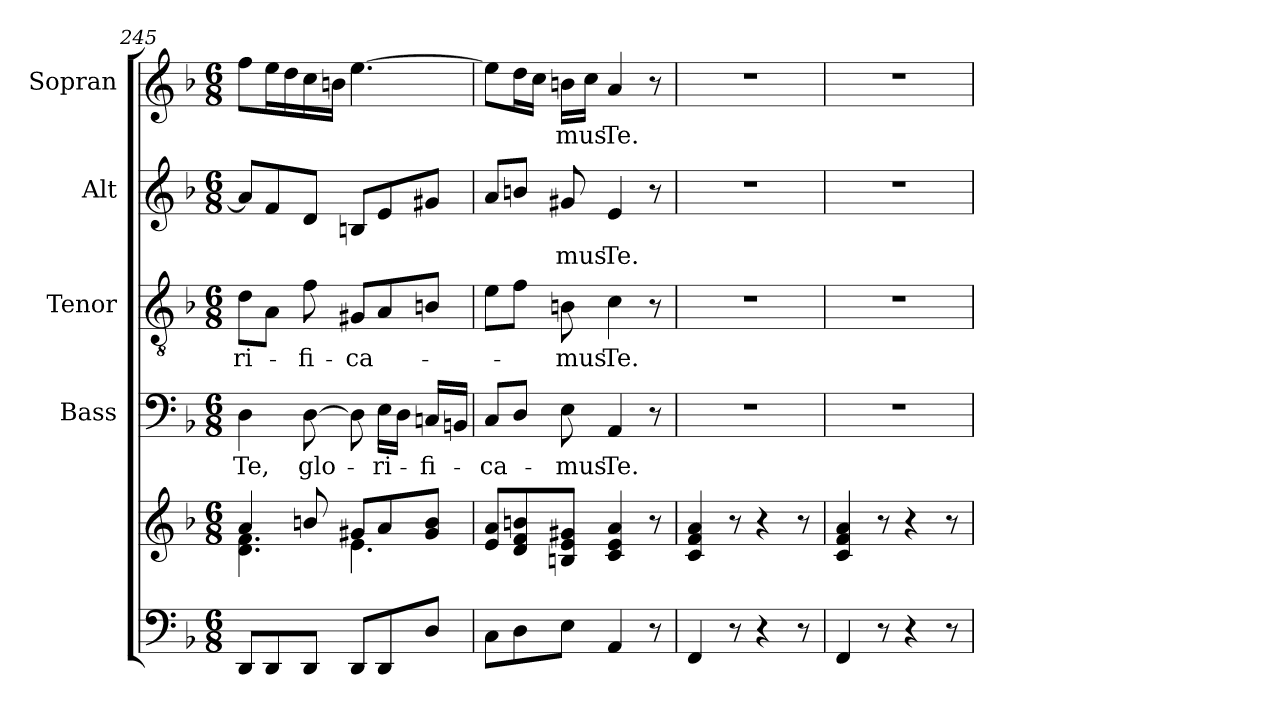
**kern	**kern	**kern	**text	**kern	**text	**kern	**text	**kern	**text
*part5	*part5	*part4	*part4	*part3	*part3	*part2	*part2	*part1	*part1
*staff6	*staff5	*staff4	*staff4	*staff3	*staff3	*staff2	*staff2	*staff1	*staff1
*	*	*I"Bass	*	*I"Tenor	*	*I"Alt	*	*I"Sopran	*
*	*	*I'B.	*	*I'T.	*	*I'A.	*	*I'S.	*
*clefF4	*clefG2	*clefF4	*	*clefGv2	*	*clefG2	*	*clefG2	*
*k[b-]	*k[b-]	*k[b-]	*	*k[b-]	*	*k[b-]	*	*k[b-]	*
*F:	*F:	*F:	*	*F:	*	*F:	*	*F:	*
*M6/8	*M6/8	*M6/8	*	*M6/8	*	*M6/8	*	*M6/8	*
=245	=245	=245	=245	=245	=245	=245	=245	=245	=245
*	*^	*	*	*	*	*	*	*	*
!	!	!	!	!LO:LY:b	!	!LO:LY:b	!	!	!	!
8DD/L	4a/	4.d\ 4.f\	4D\	Te,	8d\L	-ri-	8a/L]	.	8ff\L	.
8DD/	.	.	.	.	8A\J	.	8f/	.	16ee\L	.
.	.	.	.	.	.	.	.	.	16dd\	.
!	!	!	!	!LO:LY:b	!	!LO:LY:b	!	!	!	!
8DD/J	8bn/	.	[8D\	glo-	8f\	-fi-	8d/J	.	16cc\	.
.	.	.	.	.	.	.	.	.	16bn\JJ	.
!	!	!	!	!	!	!LO:LY:b	!	!	!	!
8DD/L	8g#X/L	4.e\	8D\]	.	8G#X/L	-ca-	8Bn/L	.	[4.ee\	.
!	!	!	!	!LO:LY:b	!	!	!	!	!	!
8DD/	8a/	.	16E\LL	-ri-	8A/	.	8e/	.	.	.
.	.	.	16D\JJ	.	.	.	.	.	.	.
!	!	!	!	!LO:LY:b	!	!	!	!	!	!
8D/J	8g#/ 8b/J	.	16Cn/LL	-fi-	8Bn/J	.	8g#X/J	.	.	.
.	.	.	16BBn/JJ	.	.	.	.	.	.	.
*	*v	*v	*	*	*	*	*	*	*	*
=246	=246	=246	=246	=246	=246	=246	=246	=246	=246
!	!	!	!LO:LY:b	!	!	!	!	!	!
8C\L	8e/ 8a/L	8C/L	-ca-	8e\L	.	8a/L	.	8ee\L]	.
8D\	8d/ 8f/ 8bn/	8D/J	.	8f\J	.	8bn/J	.	16dd\L	.
.	.	.	.	.	.	.	.	16cc\JJ	.
!	!	!	!LO:LY:b	!	!LO:LY:b	!	!LO:LY:b	!	!LO:LY:b
8E\J	8Bn/ 8e/ 8g#X/J	8E\	-mus	8Bn\	-mus	8g#X/	-mus	16bn\LL	-mus
.	.	.	.	.	.	.	.	16cc\JJ	.
!	!	!	!LO:LY:b	!	!LO:LY:b	!	!LO:LY:b	!	!LO:LY:b
4AA/	4c/ 4e/ 4a/	4AA/	Te.	4c\	Te.	4e/	Te.	4a/	Te.
8r	8r	8r	.	8r	.	8r	.	8r	.
=247	=247	=247	=247	=247	=247	=247	=247	=247	=247
4FF/	4c/ 4f/ 4a/	2.r	.	2.r	.	2.r	.	2.r	.
8r	8r	.	.	.	.	.	.	.	.
4r	4r	.	.	.	.	.	.	.	.
8r	8r	.	.	.	.	.	.	.	.
=248	=248	=248	=248	=248	=248	=248	=248	=248	=248
4FF/	4c/ 4f/ 4a/	2.r	.	2.r	.	2.r	.	2.r	.
8r	8r	.	.	.	.	.	.	.	.
4r	4r	.	.	.	.	.	.	.	.
8r	8r	.	.	.	.	.	.	.	.
=	=	=	=	=	=	=	=	=	=
*-	*-	*-	*-	*-	*-	*-	*-	*-	*-
